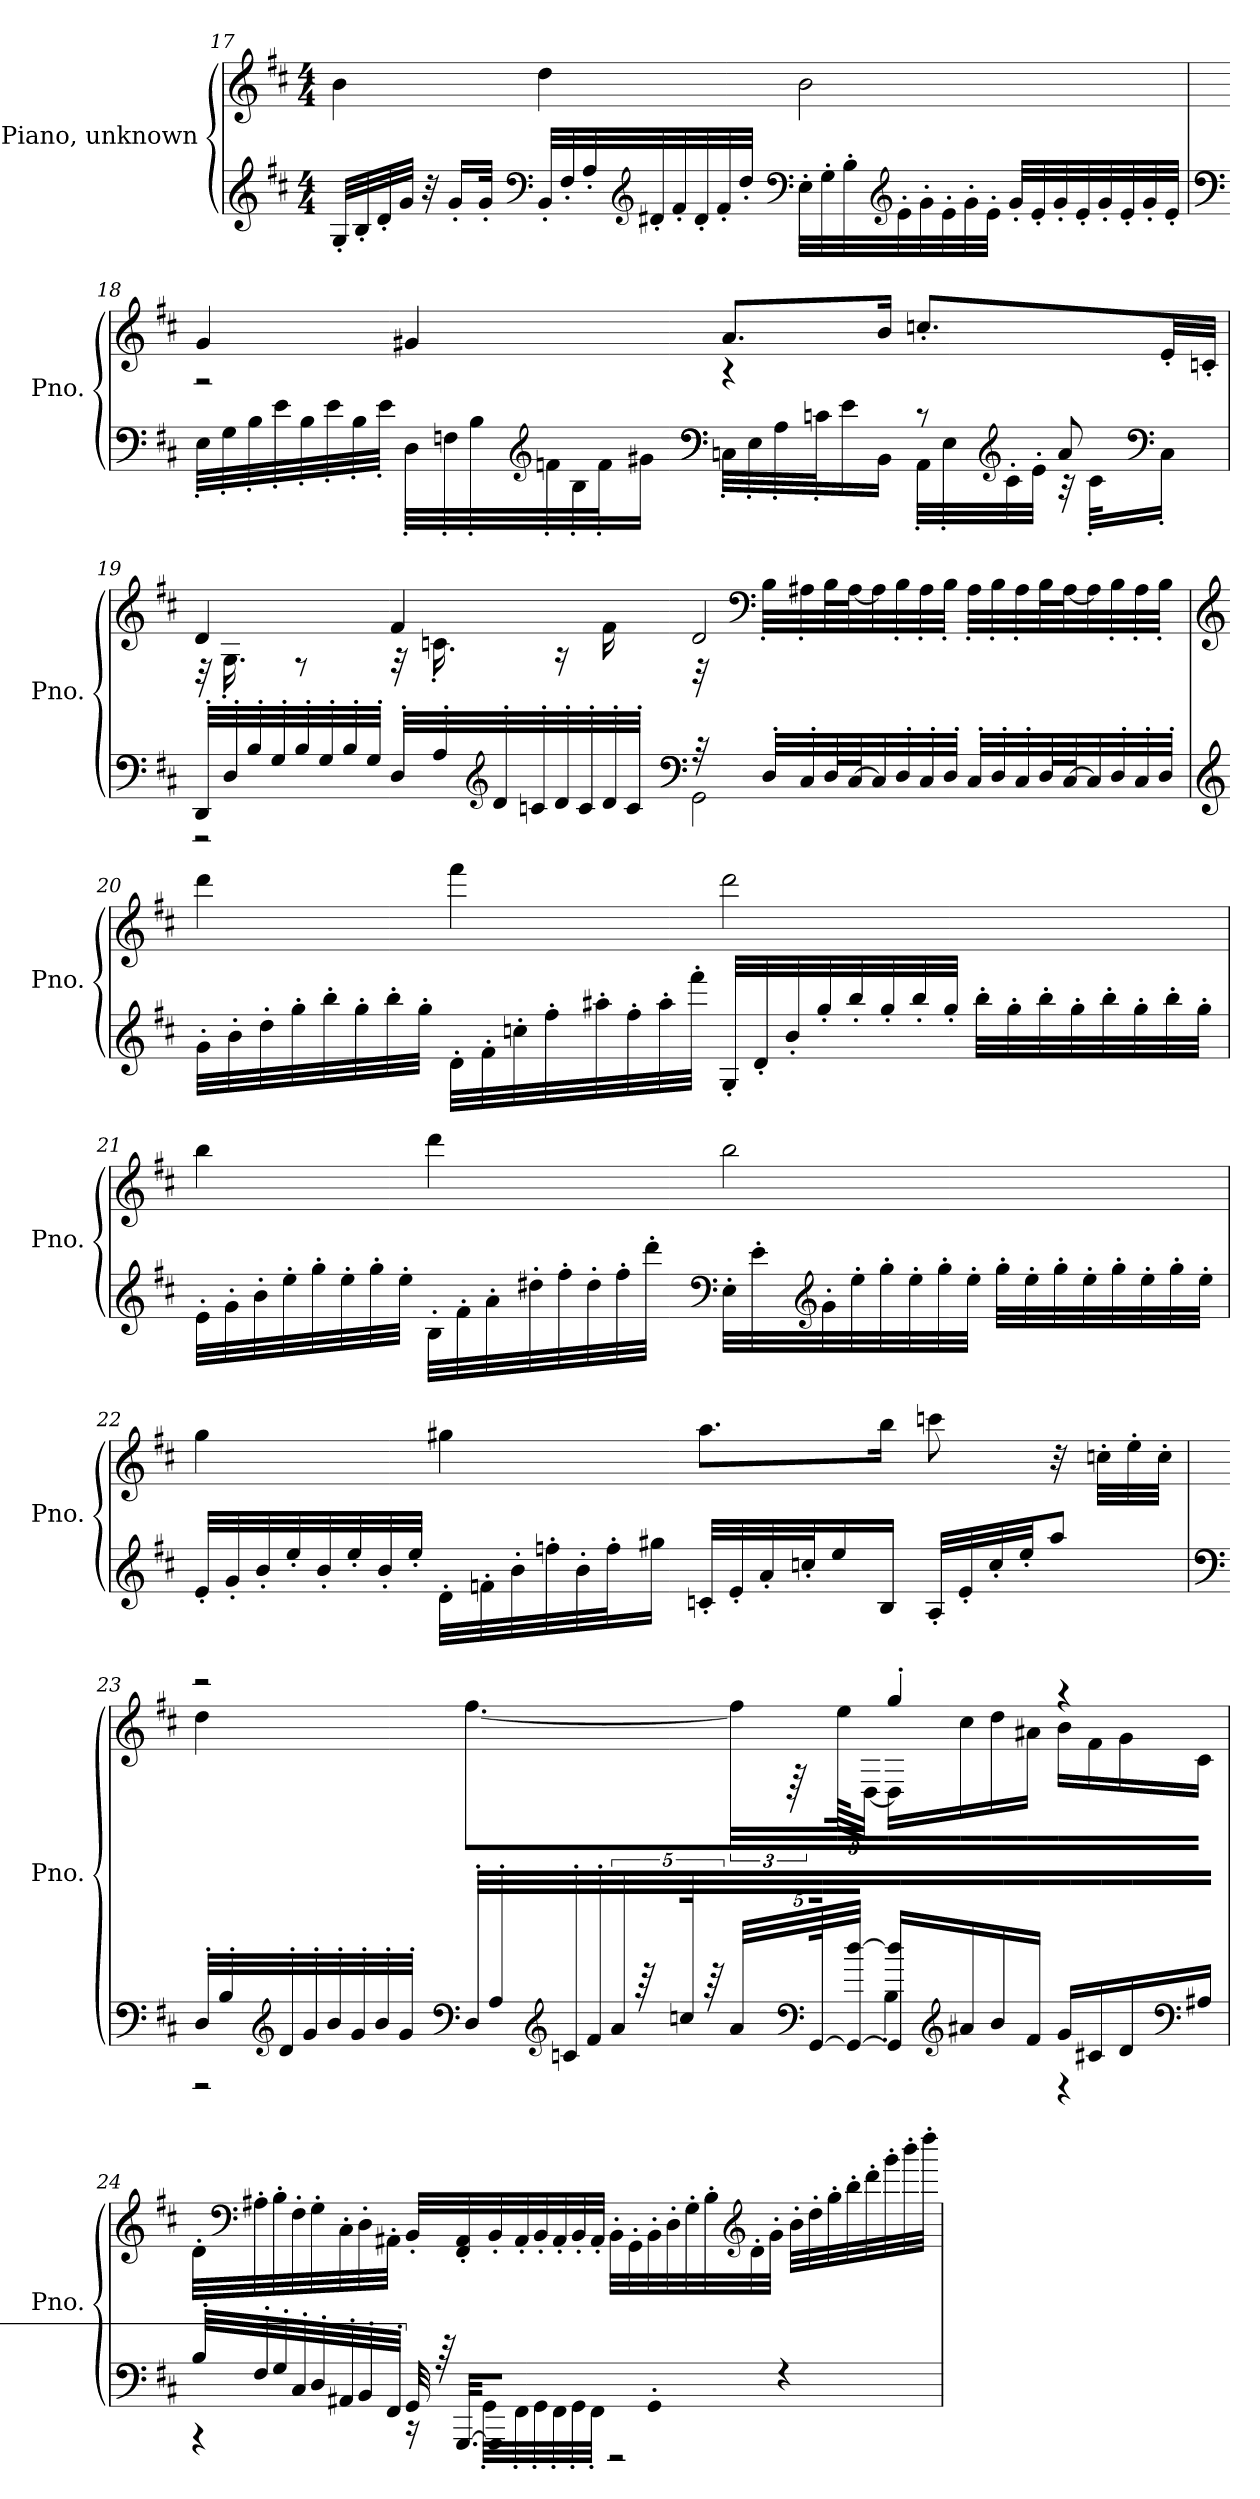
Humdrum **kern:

**kern	**kern
*part1	*part1
*staff2	*staff1
*I"Piano, unknown	*
*I'Pno.	*
!!LO:LB:g=z
*clefG2	*clefG2
*k[f#c#]	*k[f#c#]
*M4/4	*M4/4
=17	=17
32G'/LLL	4b\
32B'/	.
32d'/	.
32g/JJJ	.
32r	.
16g'/LL	.
32g'/JJk	.
*clefF4	*
32BB'/LLL	4dd\
32F#'/	.
32A'/	.
*clefG2	*
32d#X'/	.
32f#'/	.
32d#'/	.
32f#'/	.
32dd'/JJJ	.
*clefF4	*
32E'\LLL	2b\
32G'\	.
32B'\	.
*clefG2	*
32e'\	.
32g'\	.
32e'\	.
32g'\	.
32e'\JJJ	.
32g'/LLL	.
32e'/	.
32g'/	.
32e'/	.
32g'/	.
32e'/	.
32g'/	.
32e'/JJJ	.
!!LO:LB:g=z
=18	=18
*clefF4	*
*^	*
2r	32E'\LLL	4g/
.	32G'\	.
.	32B'\	.
.	32e'\	.
.	32B'\	.
.	32e'\	.
.	32B'\	.
.	32e'\JJJ	.
.	32D'\LLL	4g#X/
.	32Fn'\	.
.	32B'\	.
*clefG2	*	*
.	32fn'\	.
.	32B'\	.
.	32f'\J	.
.	16g#X\JJ	.
*clefF4	*	*
4r	32Cn'\LLL	8.a/L
.	32E'\	.
.	32A'\	.
.	32cn'\J	.
.	16e\	.
.	16BB\JJ	16b/Jk
8r	32AA'\LLL	8.ccn'/L
.	32E'\	.
*clefG2	*	*
.	32c'\	.
.	32e'\JJJ	.
8a/	32r	.
.	32c'\KLL	.
*clefF4	*	*
.	16C'\JJ	32e'/LL
.	.	32cn'/JJJ
!!LO:PB:g=z
=19	=19	=19
*	*	*^
32DD'/LLL	2r	4d/	32r
32D'/	.	.	16.G'\
32B'/	.	.	.
32G'/	.	.	.
32B'/	.	.	8r
32G'/	.	.	.
32B'/	.	.	.
32G'/JJJ	.	.	.
32D'/LLL	.	4f#/	32r
32A'/	.	.	16.cn'\
*clefG2	*	*	*
32d'/	.	.	.
32cn'/	.	.	.
32d'/	.	.	16r
32c'/	.	.	.
32d'/	.	.	16f#\
32c'/JJJ	.	.	.
*clefF4	*	*	*
32r	2GG\	2d/	32r
*	*	*clefF4	*
32D'/LLL	.	.	32B'\LLL
32C#'/	.	.	32A#X'\
64D/L	.	.	64B\L
[64C#/J	.	.	[64A#\J
32C#/]	.	.	32A#\]
32D'/	.	.	32B'\
32C#'/	.	.	32A#'\
32D'/JJJ	.	.	32B'\JJJ
32C#'/LLL	.	.	32A#'\LLL
32D'/	.	.	32B'\
32C#'/	.	.	32A#'\
64D/L	.	.	64B\L
[64C#/J	.	.	[64A#\J
32C#/]	.	.	32A#\]
32D'/	.	.	32B'\
32C#'/	.	.	32A#'\
32D'/JJJ	.	.	32B'\JJJ
*v	*v	*	*
*	*v	*v
!!LO:LB:g=z
=20	=20
*clefG2	*clefG2
32g'\LLL	4ddd\
32b'\	.
32dd'\	.
32gg'\	.
32bb'\	.
32gg'\	.
32bb'\	.
32gg'\JJJ	.
32d'\LLL	4fff#\
32f#'\	.
32ccn'\	.
32ff#'\	.
32aa#X'\	.
32ff#'\	.
32aa#'\	.
32fff#'\JJJ	.
32G'/LLL	2ddd\
32d'/	.
32b'/	.
32gg'/	.
32bb'/	.
32gg'/	.
32bb'/	.
32gg'/JJJ	.
32bb'\LLL	.
32gg'\	.
32bb'\	.
32gg'\	.
32bb'\	.
32gg'\	.
32bb'\	.
32gg'\JJJ	.
!!LO:LB:g=z
=21	=21
32e'\LLL	4bb\
32g'\	.
32b'\	.
32ee'\	.
32gg'\	.
32ee'\	.
32gg'\	.
32ee'\JJJ	.
32B'\LLL	4ddd\
32f#'\	.
32a'\	.
32dd#X'\	.
32ff#'\	.
32dd#'\	.
32ff#'\	.
32ddd'\JJJ	.
*clefF4	*
32E'\LLL	2bb\
32e'\	.
*clefG2	*
32g'\	.
32ee'\	.
32gg'\	.
32ee'\	.
32gg'\	.
32ee'\JJJ	.
32gg'\LLL	.
32ee'\	.
32gg'\	.
32ee'\	.
32gg'\	.
32ee'\	.
32gg'\	.
32ee'\JJJ	.
!!LO:LB:g=z
=22	=22
32e'/LLL	4gg\
32g'/	.
32b'/	.
32ee'/	.
32b'/	.
32ee'/	.
32b'/	.
32ee'/JJJ	.
32d'\LLL	4gg#X\
32fn'\	.
32b'\	.
32ffn'\	.
32b'\	.
32ff'\J	.
16gg#X\JJ	.
32cn'/LLL	8.aa\L
32e'/	.
32a'/	.
32ccn'/J	.
16ee/	.
16B/JJ	16bb\Jk
32A'/LLL	8cccn\
32e'/	.
32cc'/	.
32ee'/JJ	.
8aa/J	32r
.	32ccn'\LLL
.	32ee'\
.	32cc'\JJJ
!!LO:LB:g=z
=23	=23
*clefF4	*
*^	*^
32D'/LLL	2r	2r	4dd\
32B'/	.	.	.
*clefG2	*	*	*
32d'/	.	.	.
32g'/	.	.	.
32b'/	.	.	.
32g'/	.	.	.
32b'/	.	.	.
32g'/JJJ	.	.	.
*clefF4	*	*	*
32D'/LLL	.	.	[8.ff#\L
32A'/	.	.	.
*clefG2	*	*	*
32cn'/	.	.	.
32f#'/	.	.	.
40a/JJJ	.	.	.
80r	.	.	.
80ccn/	.	.	.
80r	.	.	.
40a/LLL	.	.	48ff#\Jkk]
.	.	.	96r
*clefF4	*	*	*
[80GG/K	.	.	.
.	.	.	96ee\KLLL
40GG/_ [40dd/JJJ	.	.	.
.	.	.	[48D\JJJ
16GG/] 16dd/]LL	4B'\	4gg'/	16D\LL]
*clefG2	*	*	*
16a#X/	.	.	16cc#\
16b/	.	.	16dd\
16f#/JJ	.	.	16a#X\JJ
16g/LL	4r	4r	16b\LL
16c#X/	.	.	16f#\
16d/	.	.	16g\
*clefF4	*	*	*
16A#X/JJ	.	.	16c#\JJ
*	*	*v	*v
!!LO:LB:g=z
=24	=24	=24
32B'/LLL	4r	32d'\LLL
*	*	*clefF4
32F#'/	.	32A#X'\
32G'/	.	32B'\
32C#'/	.	32F#'\
32D'/	.	32G'\
32AA#X'/	.	32C#'\
32BB'/	.	32D'\
32FF#'/JJJ	.	32AA#X'\JJJ
48GG/	16r	32BB'/LLL
96r	.	.
[48.GGG/KKL	.	32FF#/' 32AA#/'
8.GGG/J]	32GG'\LLL	32BB'/
.	32FF#'\	32AA#'/
.	32GG'\	32BB'/
.	32FF#'\	32AA#'/
.	32GG'\	32BB'/
.	32FF#'\JJJ	32AA#'/JJJ
4GG'/	2r	32BB'\LLL
.	.	32GG'\
.	.	32BB'\
.	.	32D'\
.	.	32G'\
.	.	32B'\
*	*	*clefG2
.	.	32d'\
.	.	32g'\JJJ
4r	.	32b'\LLL
.	.	32dd'\
.	.	32gg'\
.	.	32bb'\
.	.	32ddd'\
.	.	32ggg'\
.	.	32bbb'\
.	.	32dddd'\JJJ
*v	*v	*
=	=
*-	*-
